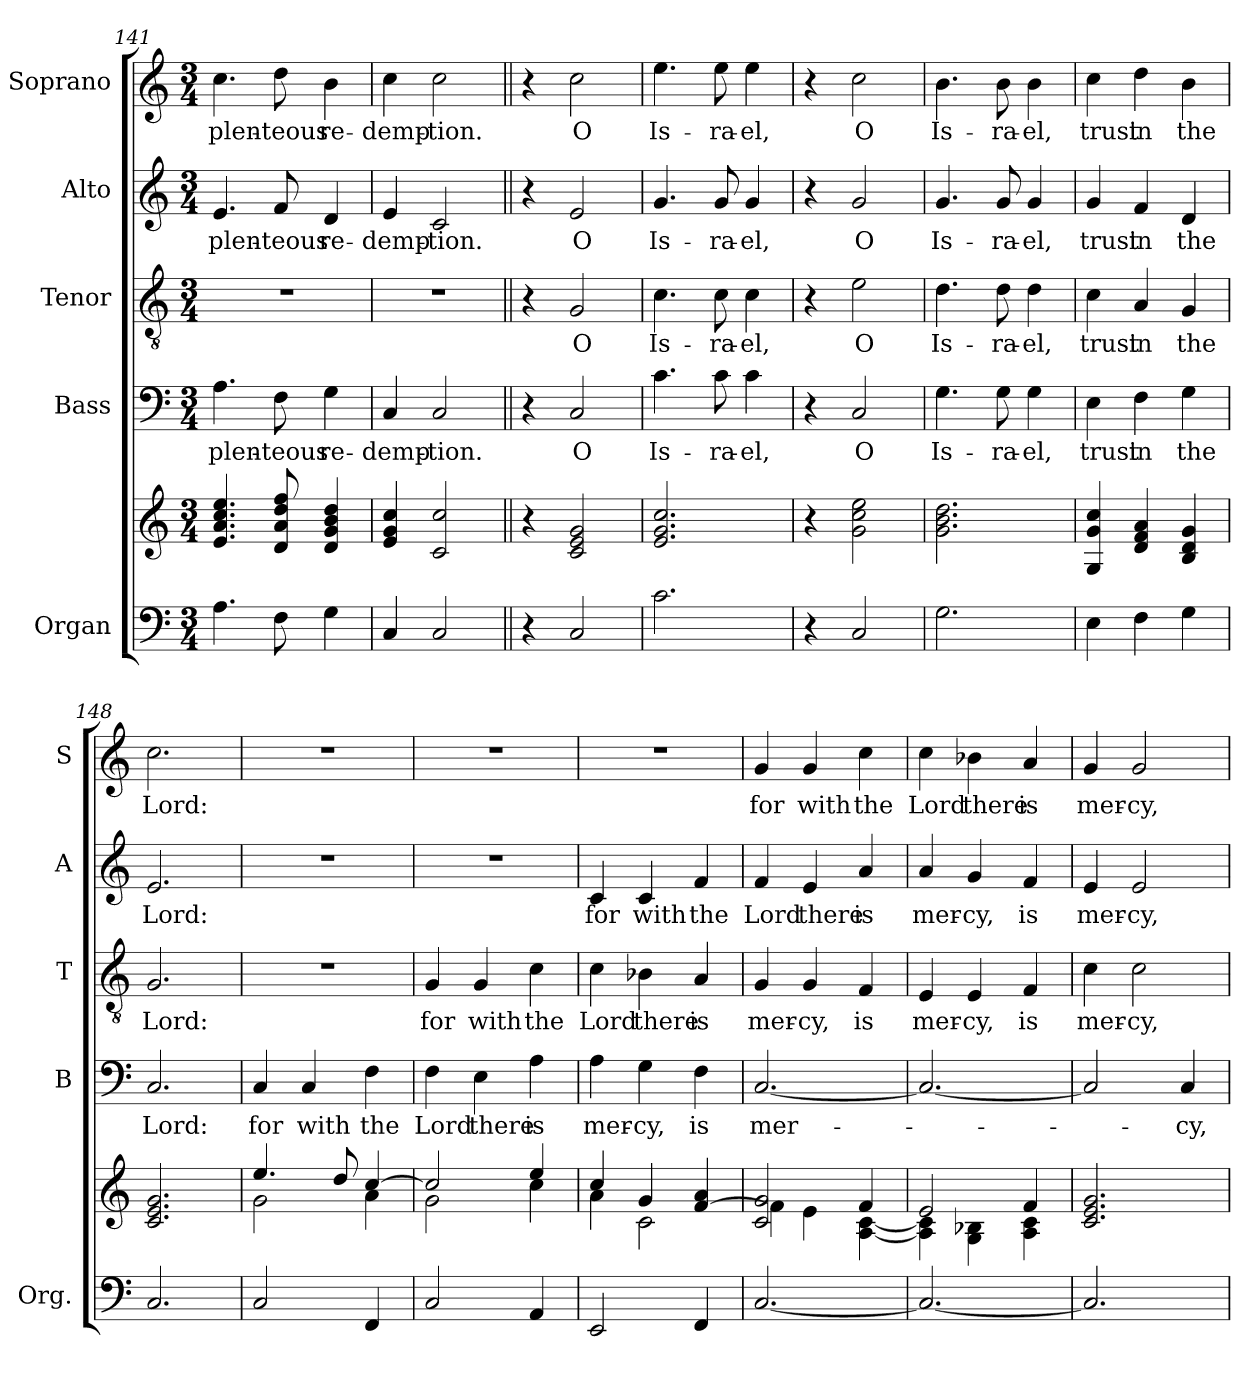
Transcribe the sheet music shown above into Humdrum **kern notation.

**kern	**kern	**kern	**text	**kern	**text	**kern	**text	**kern	**text
*part5	*part5	*part4	*part4	*part3	*part3	*part2	*part2	*part1	*part1
*staff6	*staff5	*staff4	*staff4	*staff3	*staff3	*staff2	*staff2	*staff1	*staff1
*I"Organ	*	*I"Bass	*	*I"Tenor	*	*I"Alto	*	*I"Soprano	*
*I'Org.	*	*I'B	*	*I'T	*	*I'A	*	*I'S	*
*clefF4	*clefG2	*clefF4	*	*clefGv2	*	*clefG2	*	*clefG2	*
*k[]	*k[]	*k[]	*	*k[]	*	*k[]	*	*k[]	*
*C:	*C:	*C:	*	*C:	*	*C:	*	*C:	*
*M3/4	*M3/4	*M3/4	*	*M3/4	*	*M3/4	*	*M3/4	*
=141	=141	=141	=141	=141	=141	=141	=141	=141	=141
!	!	!	!LO:LY:b	!	!	!	!LO:LY:b	!	!LO:LY:b
4.A\	4.e!/ 4.a!/ 4.cc!/ 4.ee!/	4.A\	plen-	2.r	.	4.e/	plen-	4.cc\	plen-
!	!	!	!LO:LY:b	!	!	!	!LO:LY:b	!	!LO:LY:b
8F\	8d!/ 8a!/ 8dd!/ 8ff!/	8F\	-teous	.	.	8f/	-teous	8dd\	-teous
!	!	!	!LO:LY:b	!	!	!	!LO:LY:b	!	!LO:LY:b
4G\	4d!/ 4g!/ 4b!/ 4dd!/	4G\	re-	.	.	4d/	re-	4b\	re-
=142	=142	=142	=142	=142	=142	=142	=142	=142	=142
!	!	!	!LO:LY:b	!	!	!	!LO:LY:b	!	!LO:LY:b
4C/	4e!/ 4g!/ 4cc!/	4C/	-demp-	2.r	.	4e/	-demp-	4cc\	-demp-
!	!	!	!LO:LY:b	!	!	!	!LO:LY:b	!	!LO:LY:b
2C/	2c!/ 2cc!/	2C/	-tion.	.	.	2c/	-tion.	2cc\	-tion.
!!LO:PB:g=z
=143||	=143||	=143||	=143||	=143||	=143||	=143||	=143||	=143||	=143||
4r	4r	4r	.	4r	.	4r	.	4r	.
!	!	!	!LO:LY:b	!	!LO:LY:b	!	!LO:LY:b	!	!LO:LY:b
2C/	2c!/ 2e!/ 2g!/	2C/	O	2G/	O	2e/	O	2cc\	O
=144	=144	=144	=144	=144	=144	=144	=144	=144	=144
!	!	!	!LO:LY:b	!	!LO:LY:b	!	!LO:LY:b	!	!LO:LY:b
2.c\	2.e!/ 2.g!/ 2.cc!/	4.c\	Is-	4.c\	Is-	4.g/	Is-	4.ee\	Is-
!	!	!	!LO:LY:b	!	!LO:LY:b	!	!LO:LY:b	!	!LO:LY:b
.	.	8c\	-ra-	8c\	-ra-	8g/	-ra-	8ee\	-ra-
!	!	!	!LO:LY:b	!	!LO:LY:b	!	!LO:LY:b	!	!LO:LY:b
.	.	4c\	-el,	4c\	-el,	4g/	-el,	4ee\	-el,
=145	=145	=145	=145	=145	=145	=145	=145	=145	=145
4r	4r	4r	.	4r	.	4r	.	4r	.
!	!	!	!LO:LY:b	!	!LO:LY:b	!	!LO:LY:b	!	!LO:LY:b
2C/	2g!\ 2cc!\ 2ee!\	2C/	O	2e\	O	2g/	O	2cc\	O
=146	=146	=146	=146	=146	=146	=146	=146	=146	=146
!	!	!	!LO:LY:b	!	!LO:LY:b	!	!LO:LY:b	!	!LO:LY:b
2.G\	2.g!\ 2.b!\ 2.dd!\	4.G\	Is-	4.d\	Is-	4.g/	Is-	4.b\	Is-
!	!	!	!LO:LY:b	!	!LO:LY:b	!	!LO:LY:b	!	!LO:LY:b
.	.	8G\	-ra-	8d\	-ra-	8g/	-ra-	8b\	-ra-
!	!	!	!LO:LY:b	!	!LO:LY:b	!	!LO:LY:b	!	!LO:LY:b
.	.	4G\	-el,	4d\	-el,	4g/	-el,	4b\	-el,
=147	=147	=147	=147	=147	=147	=147	=147	=147	=147
!	!	!	!LO:LY:b	!	!LO:LY:b	!	!LO:LY:b	!	!LO:LY:b
4E\	4G!/ 4g!/ 4cc!/	4E\	trust	4c\	trust	4g/	trust	4cc\	trust
!	!	!	!LO:LY:b	!	!LO:LY:b	!	!LO:LY:b	!	!LO:LY:b
4F\	4d!/ 4f!/ 4a!/	4F\	in	4A/	in	4f/	in	4dd\	in
!	!	!	!LO:LY:b	!	!LO:LY:b	!	!LO:LY:b	!	!LO:LY:b
4G\	4B!/ 4d!/ 4g!/	4G\	the	4G/	the	4d/	the	4b\	the
=148	=148	=148	=148	=148	=148	=148	=148	=148	=148
!	!	!	!LO:LY:b	!	!LO:LY:b	!	!LO:LY:b	!	!LO:LY:b
2.C/	2.c!/ 2.e!/ 2.g!/	2.C/	Lord:	2.G/	Lord:	2.e/	Lord:	2.cc\	Lord:
=149	=149	=149	=149	=149	=149	=149	=149	=149	=149
*	*^	*	*	*	*	*	*	*	*
!	!	!	!	!LO:LY:b	!	!	!	!	!	!
2C/	4.ee!/	2g!\	4C/	for	2.r	.	2.r	.	2.r	.
!	!	!	!	!LO:LY:b	!	!	!	!	!	!
.	.	.	4C/	with	.	.	.	.	.	.
.	8dd!/	.	.	.	.	.	.	.	.	.
!	!	!	!	!LO:LY:b	!	!	!	!	!	!
4FF/	[4cc!/	4a!\	4F\	the	.	.	.	.	.	.
!!LO:LB:g=z
=150	=150	=150	=150	=150	=150	=150	=150	=150	=150	=150
!	!	!	!	!LO:LY:b	!	!LO:LY:b	!	!	!	!
2C/	2cc!/]	2g!\	4F\	Lord	4G/	for	2.r	.	2.r	.
!	!	!	!	!LO:LY:b	!	!LO:LY:b	!	!	!	!
.	.	.	4E\	there	4G/	with	.	.	.	.
!	!	!	!	!LO:LY:b	!	!LO:LY:b	!	!	!	!
4AA/	4ee!/	4cc!\	4A\	is	4c\	the	.	.	.	.
=151	=151	=151	=151	=151	=151	=151	=151	=151	=151	=151
!	!	!	!	!LO:LY:b	!	!LO:LY:b	!	!LO:LY:b	!	!
2EE/	4cc!/	4a!\	4A\	mer-	4c\	Lord	4c/	for	2.r	.
!	!	!	!	!LO:LY:b	!	!LO:LY:b	!	!LO:LY:b	!	!
.	4g!/	2c!\	4G\	-cy,	4B-X\	there	4c/	with	.	.
!	!	!	!	!LO:LY:b	!	!LO:LY:b	!	!LO:LY:b	!	!
4FF/	[4f!/ 4a!/	.	4F\	is	4A/	is	4f/	the	.	.
=152	=152	=152	=152	=152	=152	=152	=152	=152	=152	=152
!	!	!	!	!LO:LY:b	!	!LO:LY:b	!	!LO:LY:b	!	!LO:LY:b
[2.C/	2c!/ 2g!/	4f!\]	[2.C/	mer-	4G/	mer-	4f/	Lord	4g/	for
!	!	!	!	!	!	!LO:LY:b	!	!LO:LY:b	!	!LO:LY:b
.	.	4e!\	.	.	4G/	-cy,	4e/	there	4g/	with
!	!	!	!	!	!	!LO:LY:b	!	!LO:LY:b	!	!LO:LY:b
.	4f!/	[4A!\ [4c!\	.	.	4F/	is	4a/	is	4cc\	the
=153	=153	=153	=153	=153	=153	=153	=153	=153	=153	=153
!	!	!	!	!	!	!LO:LY:b	!	!LO:LY:b	!	!LO:LY:b
2.C/_	2e!/	4A!\] 4c!\]	2.C/_	.	4E/	mer-	4a/	mer-	4cc\	Lord
!	!	!	!	!	!	!LO:LY:b	!	!LO:LY:b	!	!LO:LY:b
.	.	4G!\ 4B-X!\	.	.	4E/	-cy,	4g/	-cy,	4b-X\	there
!	!	!	!	!	!	!LO:LY:b	!	!LO:LY:b	!	!LO:LY:b
.	4f!/	4A!\ 4c!\	.	.	4F/	is	4f/	is	4a/	is
=154	=154	=154	=154	=154	=154	=154	=154	=154	=154	=154
!	!	!	!	!	!	!LO:LY:b	!	!LO:LY:b	!	!LO:LY:b
*	*v	*v	*	*	*	*	*	*	*	*
2.C/]	2.c!/ 2.e!/ 2.g!/	2C/]	.	4c\	mer-	4e/	mer-	4g/	mer-
!	!	!	!	!	!LO:LY:b	!	!LO:LY:b	!	!LO:LY:b
.	.	.	.	2c\	-cy,	2e/	-cy,	2g/	-cy,
!	!	!	!LO:LY:b	!	!	!	!	!	!
.	.	4C/	-cy,	.	.	.	.	.	.
=	=	=	=	=	=	=	=	=	=
*-	*-	*-	*-	*-	*-	*-	*-	*-	*-
